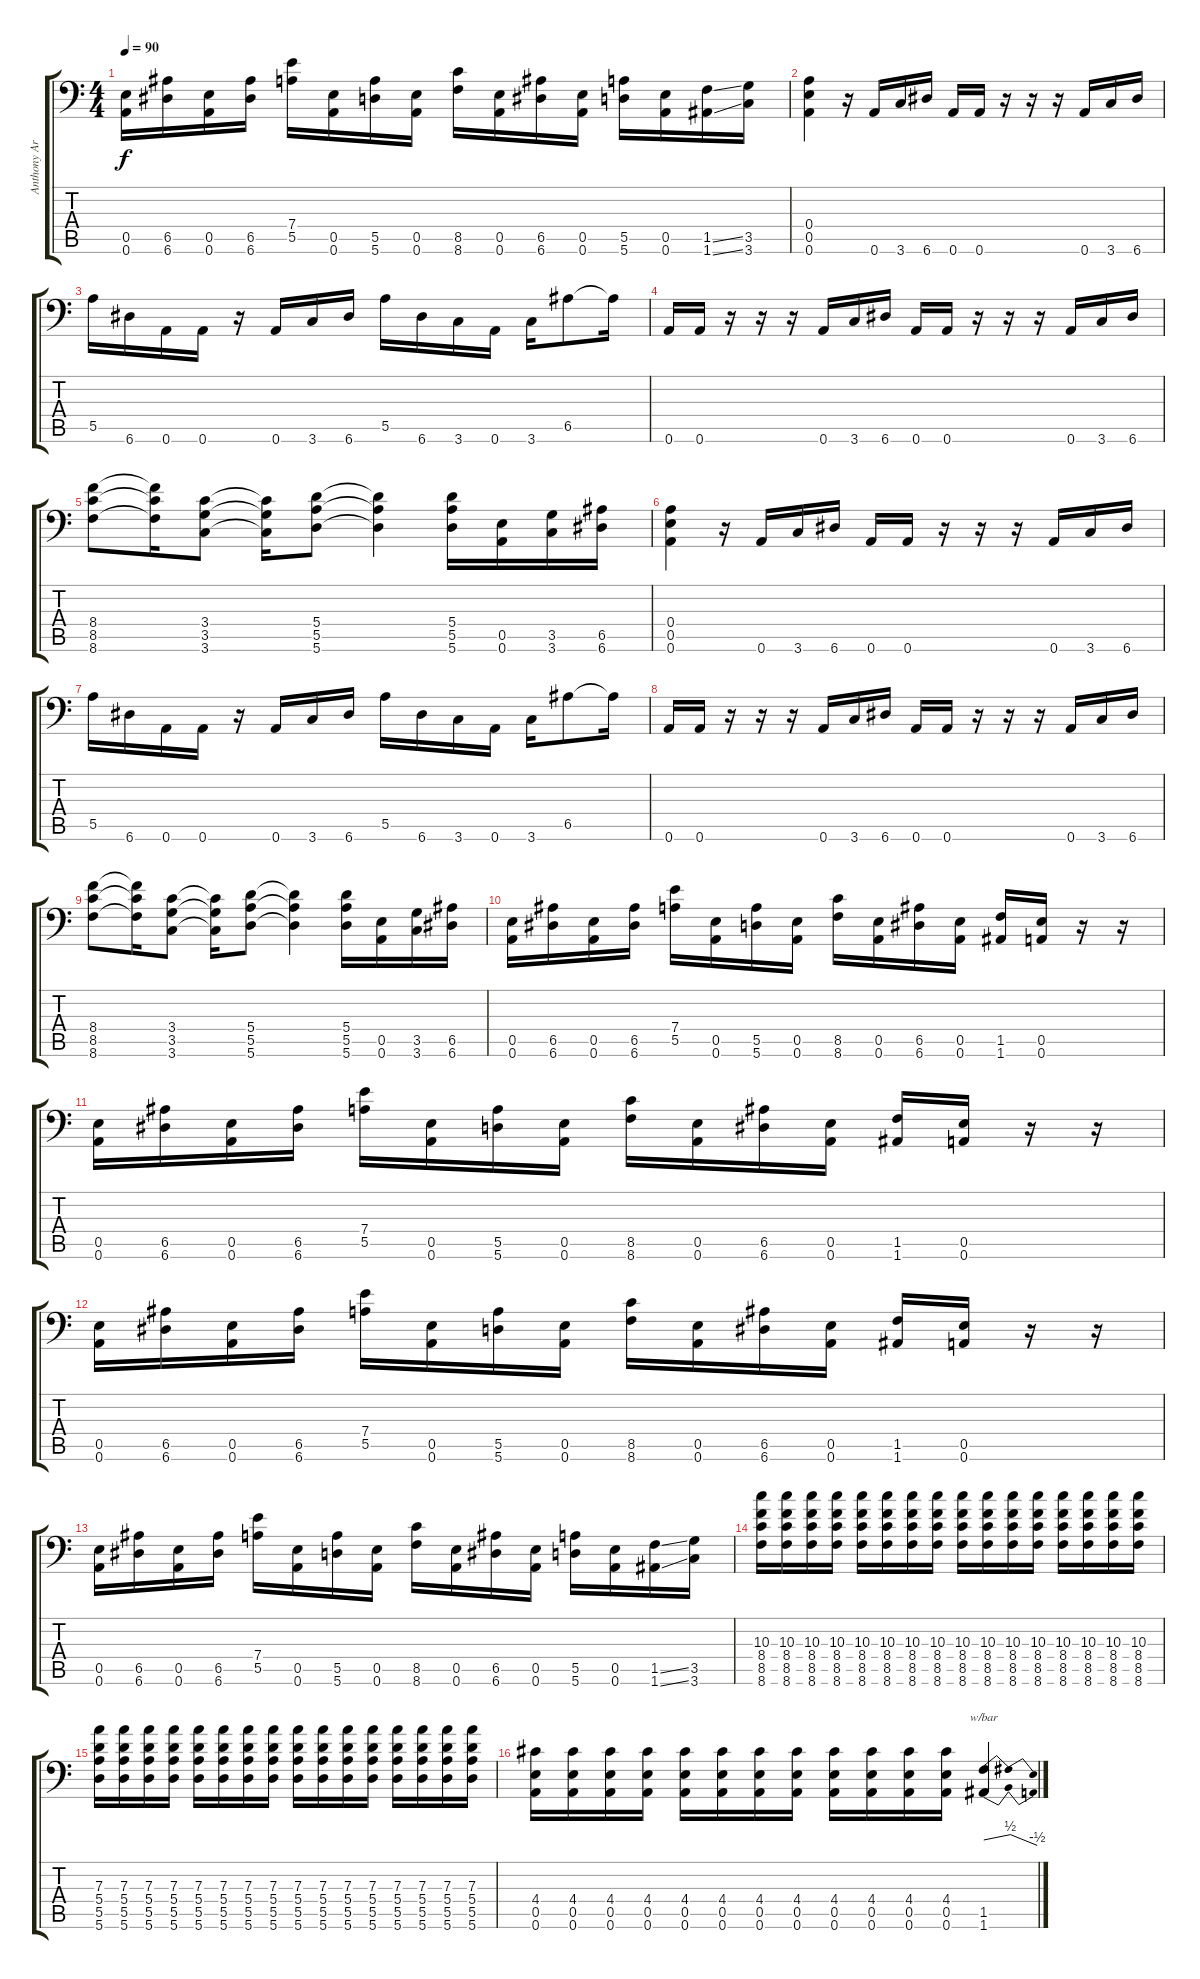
\track ("Anthony Armstrong" "Anthony Ar") {instrument distortionguitar}
\staff {score tabs}
\tuning (B3 Gb3 D3 A2 E2 A1) {hide}
\ts (4 4)
\tempo 90
\clef f4
\ks c
(0.5 0.6).16{dy f} (6.5 6.6).16 (0.5 0.6).16 (6.5 6.6).16 (7.4 5.5).16 (0.5 0.6).16 (5.5 5.6).16 (0.5 0.6).16 (8.5 8.6).16 (0.5 0.6).16 (6.5 6.6).16 (0.5 0.6).16 (5.5 5.6).16 (0.5 0.6).16 (1.5{ss} 1.6{ss}).16 (3.5 3.6).16 |
(0.4 0.5 0.6).4 r.16 0.6.16 3.6.16 6.6.16 0.6.16 0.6.16 r.16 r.16 r.16 0.6.16 3.6.16 6.6.16 |
5.5.16 6.6.16 0.6.16 0.6.16 r.16 0.6.16 3.6.16 6.6.16 5.5.16 6.6.16 3.6.16 0.6.16 3.6.16 6.5.8 6.5{t}.16 |
0.6.16 0.6.16 r.16 r.16 r.16 0.6.16 3.6.16 6.6.16 0.6.16 0.6.16 r.16 r.16 r.16 0.6.16 3.6.16 6.6.16 |
(8.4 8.5 8.6).8 (8.4{t} 8.5{t} 8.6{t}).16 (3.4 3.5 3.6).8 (3.4{t} 3.5{t} 3.6{t}).16 (5.4 5.5 5.6).8 (5.4{t} 5.5{t} 5.6{t}).4 (5.4 5.5 5.6).16 (0.5 0.6).16 (3.5 3.6).16 (6.5 6.6).16 |
(0.4 0.5 0.6).4 r.16 0.6.16 3.6.16 6.6.16 0.6.16 0.6.16 r.16 r.16 r.16 0.6.16 3.6.16 6.6.16 |
5.5.16 6.6.16 0.6.16 0.6.16 r.16 0.6.16 3.6.16 6.6.16 5.5.16 6.6.16 3.6.16 0.6.16 3.6.16 6.5.8 6.5{t}.16 |
0.6.16 0.6.16 r.16 r.16 r.16 0.6.16 3.6.16 6.6.16 0.6.16 0.6.16 r.16 r.16 r.16 0.6.16 3.6.16 6.6.16 |
(8.4 8.5 8.6).8 (8.4{t} 8.5{t} 8.6{t}).16 (3.4 3.5 3.6).8 (3.4{t} 3.5{t} 3.6{t}).16 (5.4 5.5 5.6).8 (5.4{t} 5.5{t} 5.6{t}).4 (5.4 5.5 5.6).16 (0.5 0.6).16 (3.5 3.6).16 (6.5 6.6).16 |
(0.5 0.6).16 (6.5 6.6).16 (0.5 0.6).16 (6.5 6.6).16 (7.4 5.5).16 (0.5 0.6).16 (5.5 5.6).16 (0.5 0.6).16 (8.5 8.6).16 (0.5 0.6).16 (6.5 6.6).16 (0.5 0.6).16 (1.5 1.6).16 (0.5 0.6).16 r.16 r.16 |
(0.5 0.6).16 (6.5 6.6).16 (0.5 0.6).16 (6.5 6.6).16 (7.4 5.5).16 (0.5 0.6).16 (5.5 5.6).16 (0.5 0.6).16 (8.5 8.6).16 (0.5 0.6).16 (6.5 6.6).16 (0.5 0.6).16 (1.5 1.6).16 (0.5 0.6).16 r.16 r.16 |
(0.5 0.6).16 (6.5 6.6).16 (0.5 0.6).16 (6.5 6.6).16 (7.4 5.5).16 (0.5 0.6).16 (5.5 5.6).16 (0.5 0.6).16 (8.5 8.6).16 (0.5 0.6).16 (6.5 6.6).16 (0.5 0.6).16 (1.5 1.6).16 (0.5 0.6).16 r.16 r.16 |
(0.5 0.6).16 (6.5 6.6).16 (0.5 0.6).16 (6.5 6.6).16 (7.4 5.5).16 (0.5 0.6).16 (5.5 5.6).16 (0.5 0.6).16 (8.5 8.6).16 (0.5 0.6).16 (6.5 6.6).16 (0.5 0.6).16 (5.5 5.6).16 (0.5 0.6).16 (1.5{ss} 1.6{ss}).16 (3.5 3.6).16 |
(10.3 8.4 8.5 8.6).16 (10.3 8.4 8.5 8.6).16 (10.3 8.4 8.5 8.6).16 (10.3 8.4 8.5 8.6).16 (10.3 8.4 8.5 8.6).16 (10.3 8.4 8.5 8.6).16 (10.3 8.4 8.5 8.6).16 (10.3 8.4 8.5 8.6).16 (10.3 8.4 8.5 8.6).16 (10.3 8.4 8.5 8.6).16 (10.3 8.4 8.5 8.6).16 (10.3 8.4 8.5 8.6).16 (10.3 8.4 8.5 8.6).16 (10.3 8.4 8.5 8.6).16 (10.3 8.4 8.5 8.6).16 (10.3 8.4 8.5 8.6).16 |
(7.3 5.4 5.5 5.6).16 (7.3 5.4 5.5 5.6).16 (7.3 5.4 5.5 5.6).16 (7.3 5.4 5.5 5.6).16 (7.3 5.4 5.5 5.6).16 (7.3 5.4 5.5 5.6).16 (7.3 5.4 5.5 5.6).16 (7.3 5.4 5.5 5.6).16 (7.3 5.4 5.5 5.6).16 (7.3 5.4 5.5 5.6).16 (7.3 5.4 5.5 5.6).16 (7.3 5.4 5.5 5.6).16 (7.3 5.4 5.5 5.6).16 (7.3 5.4 5.5 5.6).16 (7.3 5.4 5.5 5.6).16 (7.3 5.4 5.5 5.6).16 |
(4.4 0.5 0.6).16 (4.4 0.5 0.6).16 (4.4 0.5 0.6).16 (4.4 0.5 0.6).16 (4.4 0.5 0.6).16 (4.4 0.5 0.6).16 (4.4 0.5 0.6).16 (4.4 0.5 0.6).16 (4.4 0.5 0.6).16 (4.4 0.5 0.6).16 (4.4 0.5 0.6).16 (4.4 0.5 0.6).16 (1.5 1.6).4{tbe (dip default 0 0 5 2 15 2 60 -2)}
